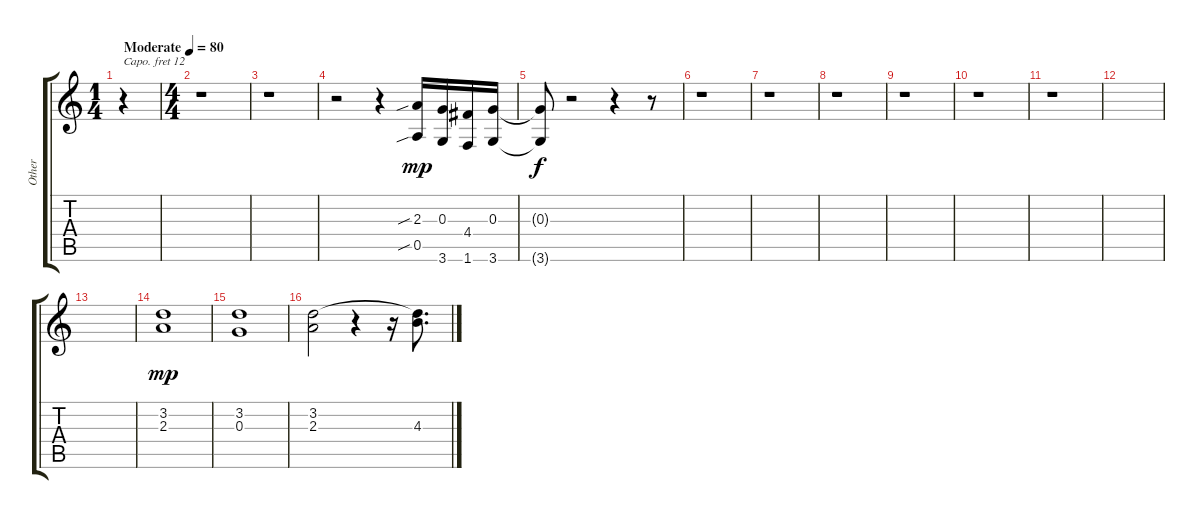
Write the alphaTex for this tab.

\track ("Other" "Other") {instrument rockorgan}
\staff {score tabs}
\capo 12
\tuning (E4 B3 G3 D3 A2 E2) {hide}
\ts (1 4)
\tempo (80 "Moderate")
\clef g2
\ks c
r.4{dy mp instrument rockorgan} |
\ts (4 4)
r.1 |
r.1 |
r.2 r.4 (2.3{sib} 0.5{sib}).16 (0.3 3.6).16 (4.4 1.6).16 (0.3 3.6).16 |
(0.3{t} 3.6{t}).8{dy f} r.2 r.4 r.8 |
r.1 |
r.1 |
r.1 |
r.1 |
r.1 |
r.1 |
|
|
(3.2 2.3).1{dy mp} |
(3.2 0.3).1 |
(3.2 2.3).2 r.4 r.16 (3.2{t} 4.3).8{d}
